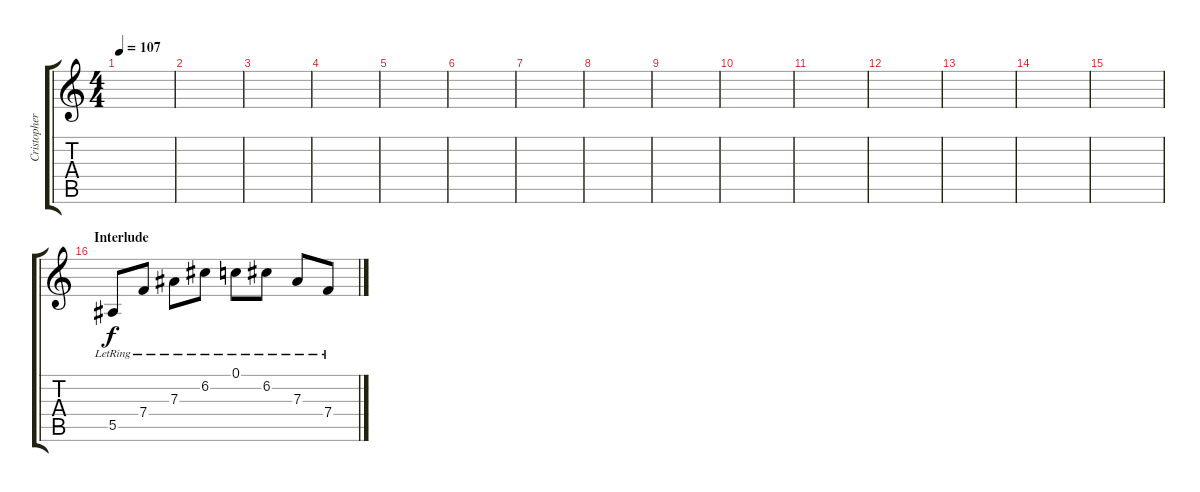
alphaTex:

\track ("Cristopher (L)" "Cristopher") {instrument distortionguitar}
\staff {score tabs}
\tuning (C4 G3 Eb3 Bb2 F2 C2) {hide}
\ts (4 4)
\tempo 107
\clef g2
\ks c
|
|
|
|
|
|
|
|
|
|
|
|
|
|
|
\section ("" "Interlude")
5.5{lr}.8{instrument electricguitarclean} 7.4{lr}.8 7.3{lr}.8 6.2{lr}.8 0.1{lr}.8 6.2{lr}.8 7.3{lr}.8 7.4{lr}.8
